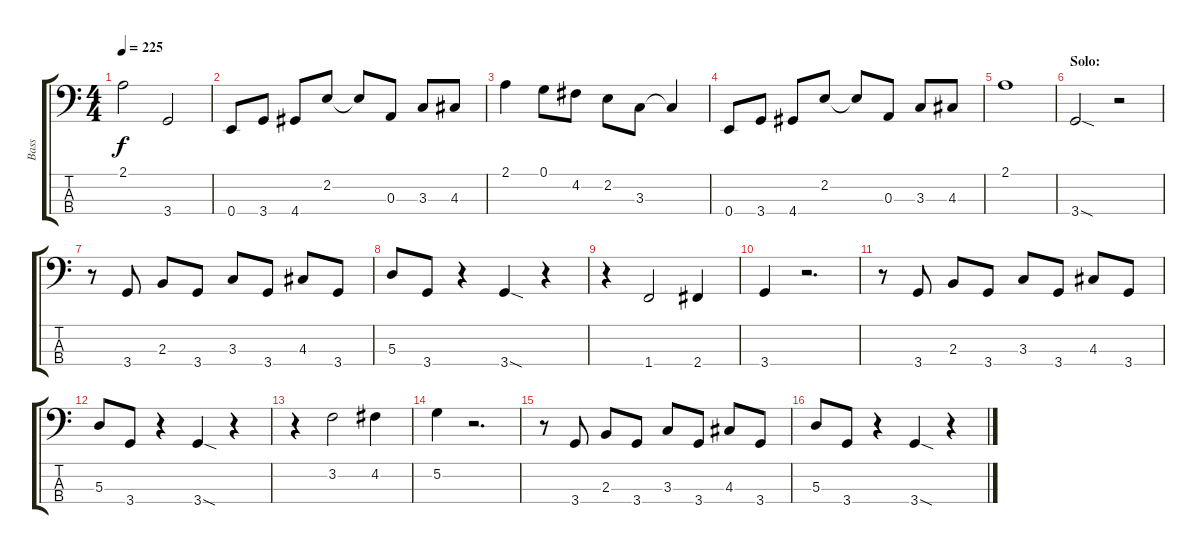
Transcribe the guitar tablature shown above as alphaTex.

\track ("Bass" "Bass") {instrument electricbasspick}
\staff {score tabs}
\tuning (G2 D2 A1 E1) {hide}
\ts (4 4)
\tempo 225
\clef f4
\ks c
2.1.2{dy f} 3.4.2 |
0.4.8 3.4.8 4.4.8 2.2.8 2.2{t}.8 0.3.8 3.3.8 4.3.8 |
2.1.4 0.1.8 4.2.8 2.2.8 3.3.8 3.3{t}.4 |
0.4.8 3.4.8 4.4.8 2.2.8 2.2{t}.8 0.3.8 3.3.8 4.3.8 |
2.1.1 |
\section ("" "Solo:")
3.4{sod}.2 r.2 |
r.8 3.4.8 2.3.8 3.4.8 3.3.8 3.4.8 4.3.8 3.4.8 |
5.3.8 3.4.8 r.4 3.4{sod}.4 r.4 |
r.4 1.4.2 2.4.4 |
3.4.4 r.2{d} |
r.8 3.4.8 2.3.8 3.4.8 3.3.8 3.4.8 4.3.8 3.4.8 |
5.3.8 3.4.8 r.4 3.4{sod}.4 r.4 |
r.4 3.2.2 4.2.4 |
5.2.4 r.2{d} |
r.8 3.4.8 2.3.8 3.4.8 3.3.8 3.4.8 4.3.8 3.4.8 |
5.3.8 3.4.8 r.4 3.4{sod}.4 r.4
